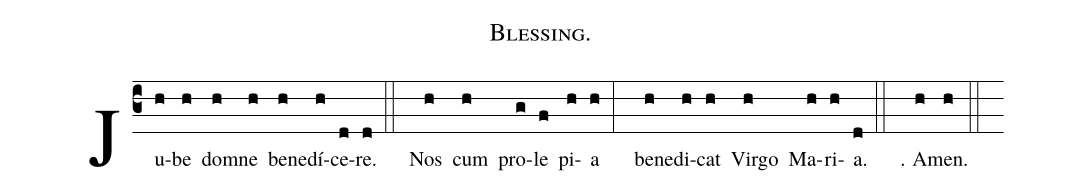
name: Blessing.;
%%
(c3) Ju(h)be(h) dom(h)ne(h) bene(h)dí(h)ce(d)re.(d::) Nos(h) cum(h) pro(g)le(f) pi(h)a(h:) bene(h)di(h)cat(h) Virgo(h) Ma(h)ri(h)a.(d::) ℟. A(h)men.(h::)
